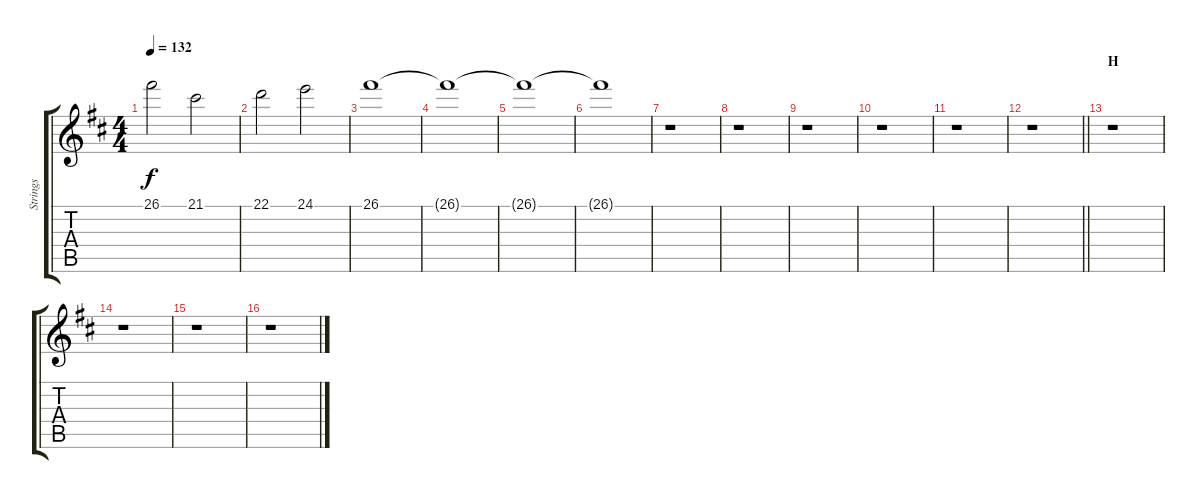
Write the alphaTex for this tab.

\track ("Strings" "Strings") {instrument stringensemble1}
\staff {score tabs}
\tuning (E4 B3 G3 D3 A2 E2) {hide}
\ts (4 4)
\tempo 132
\clef g2
\ks d
26.1.2{dy f} 21.1.2 |
22.1.2 24.1.2 |
26.1.1 |
26.1{t}.1 |
26.1{t}.1 |
26.1{t}.1 |
r.1 |
r.1 |
r.1 |
r.1 |
r.1 |
\barLineRight lightlight
r.1 |
\section ("" "H")
r.1 |
r.1 |
r.1 |
r.1
